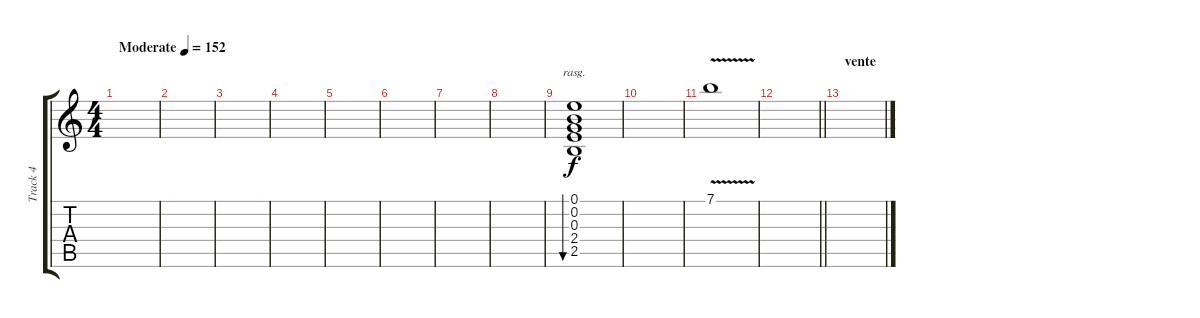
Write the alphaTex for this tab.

\track ("Track 4" "Track 4") {instrument electricguitarclean}
\staff {score tabs}
\tuning (E4 B3 G3 D3 A2 E2) {hide}
\ts (4 4)
\tempo (152 "Moderate")
\clef g2
\ks c
|
|
|
|
|
|
|
|
(0.1 0.2 0.3 2.4 2.5).1{bu 120 rasg ii} |
|
7.1{v}.1 |
\barLineRight lightlight
|
\section ("" "vente")
